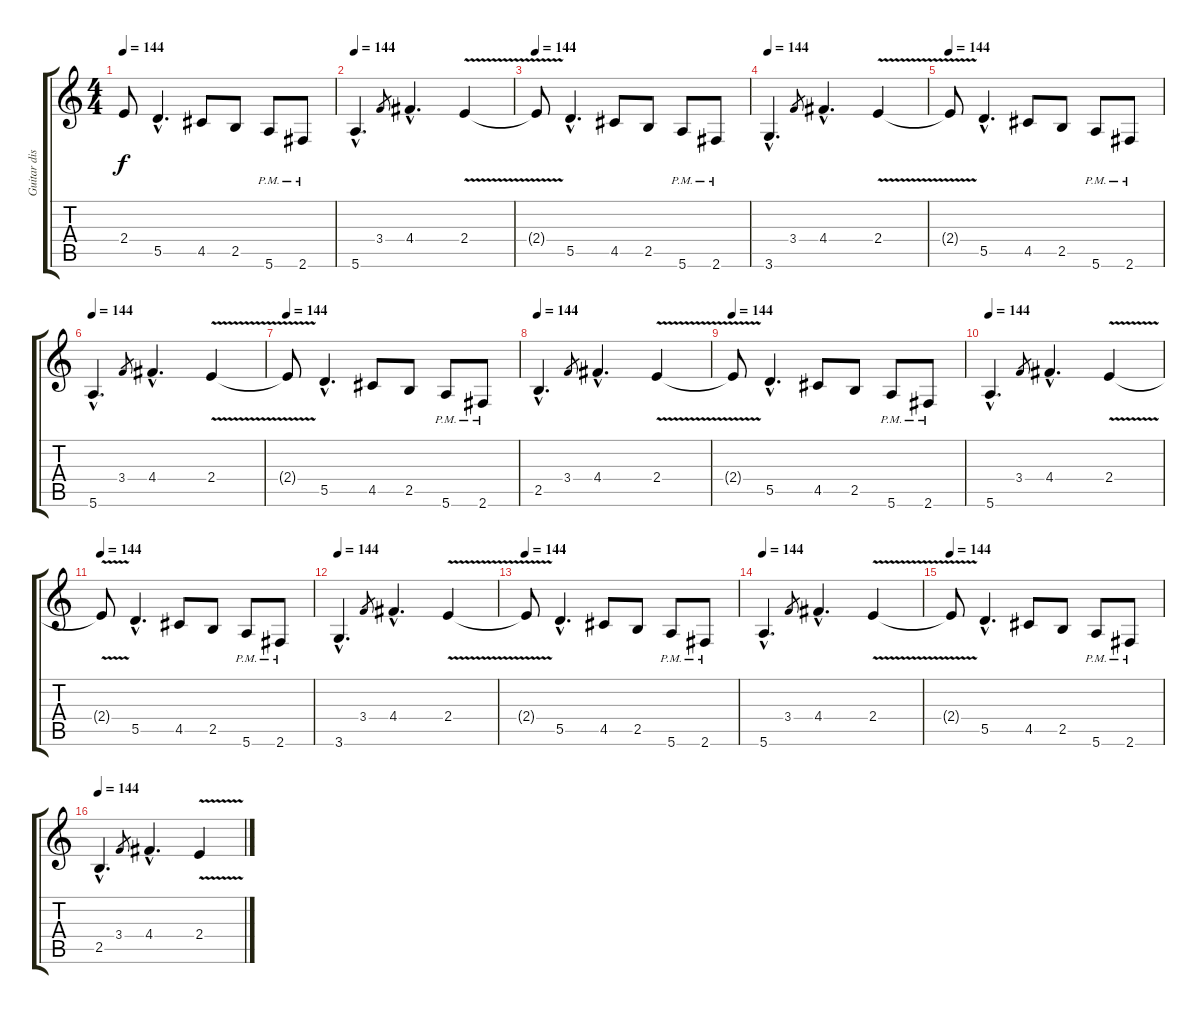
\track ("Guitar distortion 4" "Guitar dis") {instrument distortionguitar}
\staff {score tabs}
\tuning (E4 B3 G3 D3 A2 E2) {hide}
\ts (4 4)
\tempo 144
\clef g2
\ks c
2.4{t}.8{dy f} 5.5{hac}.4{d} 4.5.8 2.5.8 5.6{pm}.8 2.6{pm}.8 |
\tempo 144
5.6{hac}.4{d} 3.4.8{gr} 4.4{hac}.4{d} 2.4{v}.4 |
\tempo 144
2.4{t}.8 5.5{hac}.4{d} 4.5.8 2.5.8 5.6{pm}.8 2.6{pm}.8 |
\tempo 144
3.6{hac}.4{d} 3.4.8{gr} 4.4{hac}.4{d} 2.4{v}.4 |
\tempo 144
2.4{t}.8 5.5{hac}.4{d} 4.5.8 2.5.8 5.6{pm}.8 2.6{pm}.8 |
\tempo 144
5.6{hac}.4{d} 3.4.8{gr} 4.4{hac}.4{d} 2.4{v}.4 |
\tempo 144
2.4{t}.8 5.5{hac}.4{d} 4.5.8 2.5.8 5.6{pm}.8 2.6{pm}.8 |
\tempo 144
2.5{hac}.4{d} 3.4.8{gr} 4.4{hac}.4{d} 2.4{v}.4 |
\tempo 144
2.4{t}.8 5.5{hac}.4{d} 4.5.8 2.5.8 5.6{pm}.8 2.6{pm}.8 |
\tempo 144
5.6{hac}.4{d} 3.4.8{gr} 4.4{hac}.4{d} 2.4{v}.4 |
\tempo 144
2.4{t}.8 5.5{hac}.4{d} 4.5.8 2.5.8 5.6{pm}.8 2.6{pm}.8 |
\tempo 144
3.6{hac}.4{d} 3.4.8{gr} 4.4{hac}.4{d} 2.4{v}.4 |
\tempo 144
2.4{t}.8 5.5{hac}.4{d} 4.5.8 2.5.8 5.6{pm}.8 2.6{pm}.8 |
\tempo 144
5.6{hac}.4{d volume 15} 3.4.8{gr} 4.4{hac}.4{d} 2.4{v}.4 |
\tempo 144
2.4{t}.8{volume 14} 5.5{hac}.4{d} 4.5.8 2.5.8 5.6{pm}.8 2.6{pm}.8 |
\tempo 144
2.5{hac}.4{d volume 13} 3.4.8{gr} 4.4{hac}.4{d} 2.4{v}.4
